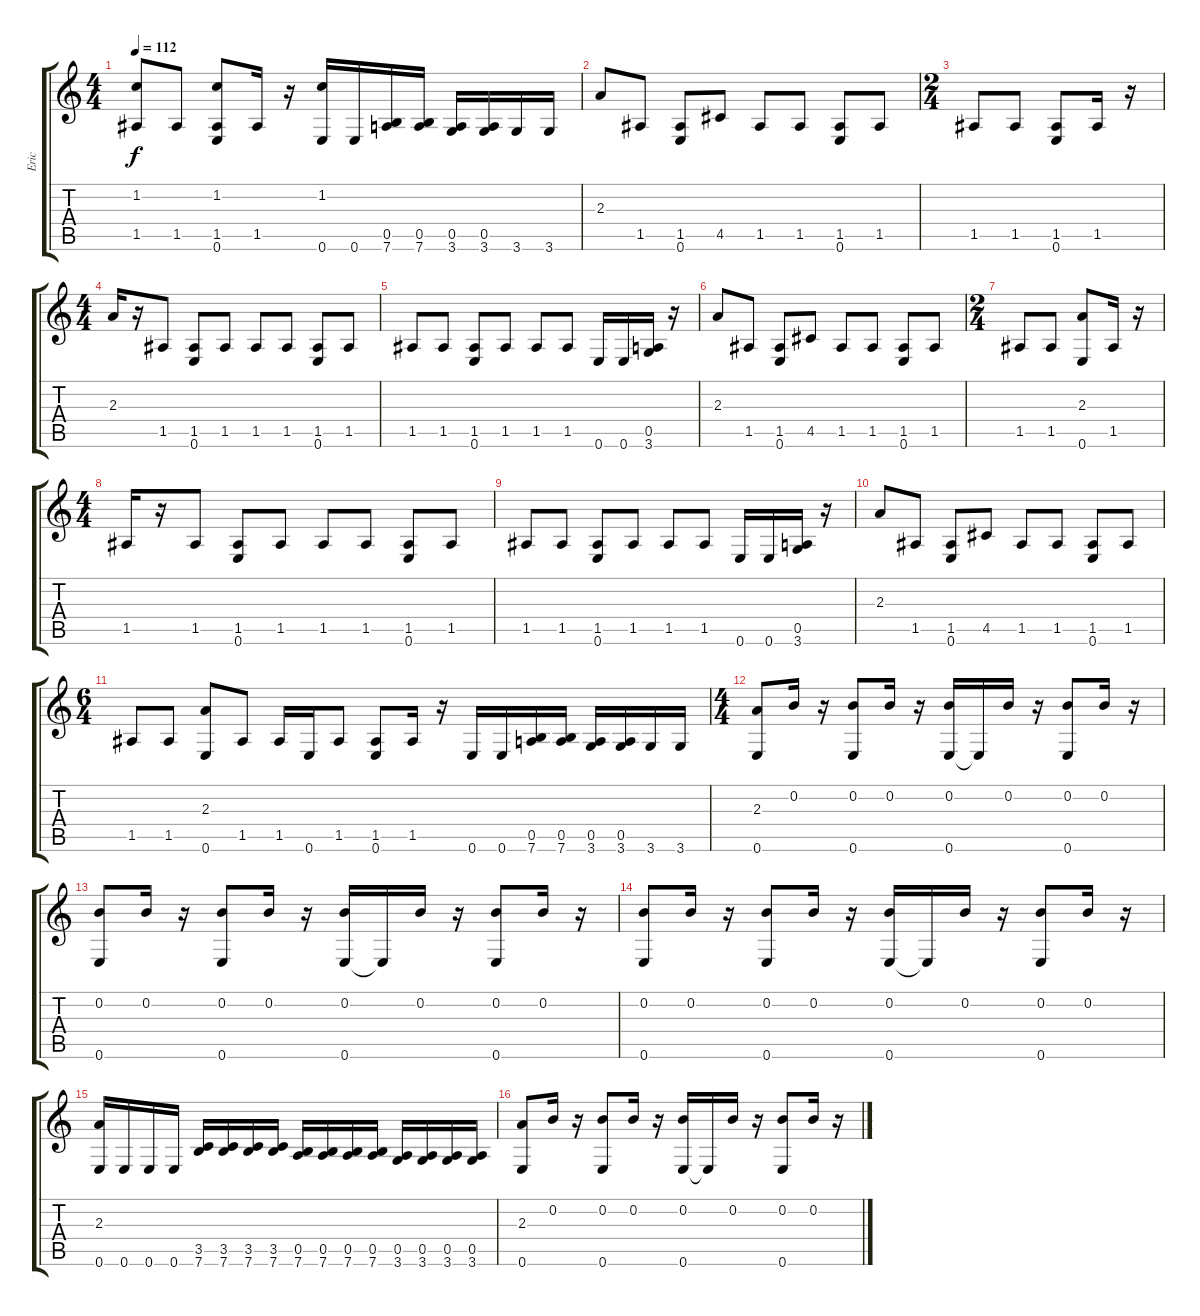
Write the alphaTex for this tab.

\track ("Eric" "Eric") {instrument acousticguitarsteel}
\staff {score tabs}
\tuning (E4 B3 G3 D3 A2 E2) {hide}
\ts (4 4)
\tempo 112
\clef g2
\ks c
(1.2 1.5).8{dy f} 1.5.8 (1.2 1.5 0.6).8 1.5.16 r.16 (1.2 0.6).16 0.6.16 (0.5 7.6).16 (0.5 7.6).16 (0.5 3.6).16 (0.5 3.6).16 3.6.16 3.6.16 |
2.3.8 1.5.8 (1.5 0.6).8 4.5.8 1.5.8 1.5.8 (1.5 0.6).8 1.5.8 |
\ts (2 4)
1.5.8 1.5.8 (1.5 0.6).8 1.5.16 r.16 |
\ts (4 4)
2.3.16 r.16 1.5.8 (1.5 0.6).8 1.5.8 1.5.8 1.5.8 (1.5 0.6).8 1.5.8 |
1.5.8 1.5.8 (1.5 0.6).8 1.5.8 1.5.8 1.5.8 0.6.16 0.6.16 (0.5 3.6).16 r.16 |
2.3.8 1.5.8 (1.5 0.6).8 4.5.8 1.5.8 1.5.8 (1.5 0.6).8 1.5.8 |
\ts (2 4)
1.5.8 1.5.8 (2.3 0.6).8 1.5.16 r.16 |
\ts (4 4)
1.5.16 r.16 1.5.8 (1.5 0.6).8 1.5.8 1.5.8 1.5.8 (1.5 0.6).8 1.5.8 |
1.5.8 1.5.8 (1.5 0.6).8 1.5.8 1.5.8 1.5.8 0.6.16 0.6.16 (0.5 3.6).16 r.16 |
2.3.8 1.5.8 (1.5 0.6).8 4.5.8 1.5.8 1.5.8 (1.5 0.6).8 1.5.8 |
\ts (6 4)
1.5.8 1.5.8 (2.3 0.6).8 1.5.8 1.5.16 0.6.16 1.5.8 (1.5 0.6).8 1.5.16 r.16 0.6.16 0.6.16 (0.5 7.6).16 (0.5 7.6).16 (0.5 3.6).16 (0.5 3.6).16 3.6.16 3.6.16 |
\ts (4 4)
(2.3 0.6).8 0.2.16 r.16 (0.2 0.6).8 0.2.16 r.16 (0.2 0.6).16 0.6{t}.16 0.2.16 r.16 (0.2 0.6).8 0.2.16 r.16 |
(0.2 0.6).8 0.2.16 r.16 (0.2 0.6).8 0.2.16 r.16 (0.2 0.6).16 0.6{t}.16 0.2.16 r.16 (0.2 0.6).8 0.2.16 r.16 |
(0.2 0.6).8 0.2.16 r.16 (0.2 0.6).8 0.2.16 r.16 (0.2 0.6).16 0.6{t}.16 0.2.16 r.16 (0.2 0.6).8 0.2.16 r.16 |
(2.3 0.6).16 0.6.16 0.6.16 0.6.16 (3.5 7.6).16 (3.5 7.6).16 (3.5 7.6).16 (3.5 7.6).16 (0.5 7.6).16 (0.5 7.6).16 (0.5 7.6).16 (0.5 7.6).16 (0.5 3.6).16 (0.5 3.6).16 (0.5 3.6).16 (0.5 3.6).16 |
(2.3 0.6).8 0.2.16 r.16 (0.2 0.6).8 0.2.16 r.16 (0.2 0.6).16 0.6{t}.16 0.2.16 r.16 (0.2 0.6).8 0.2.16 r.16
